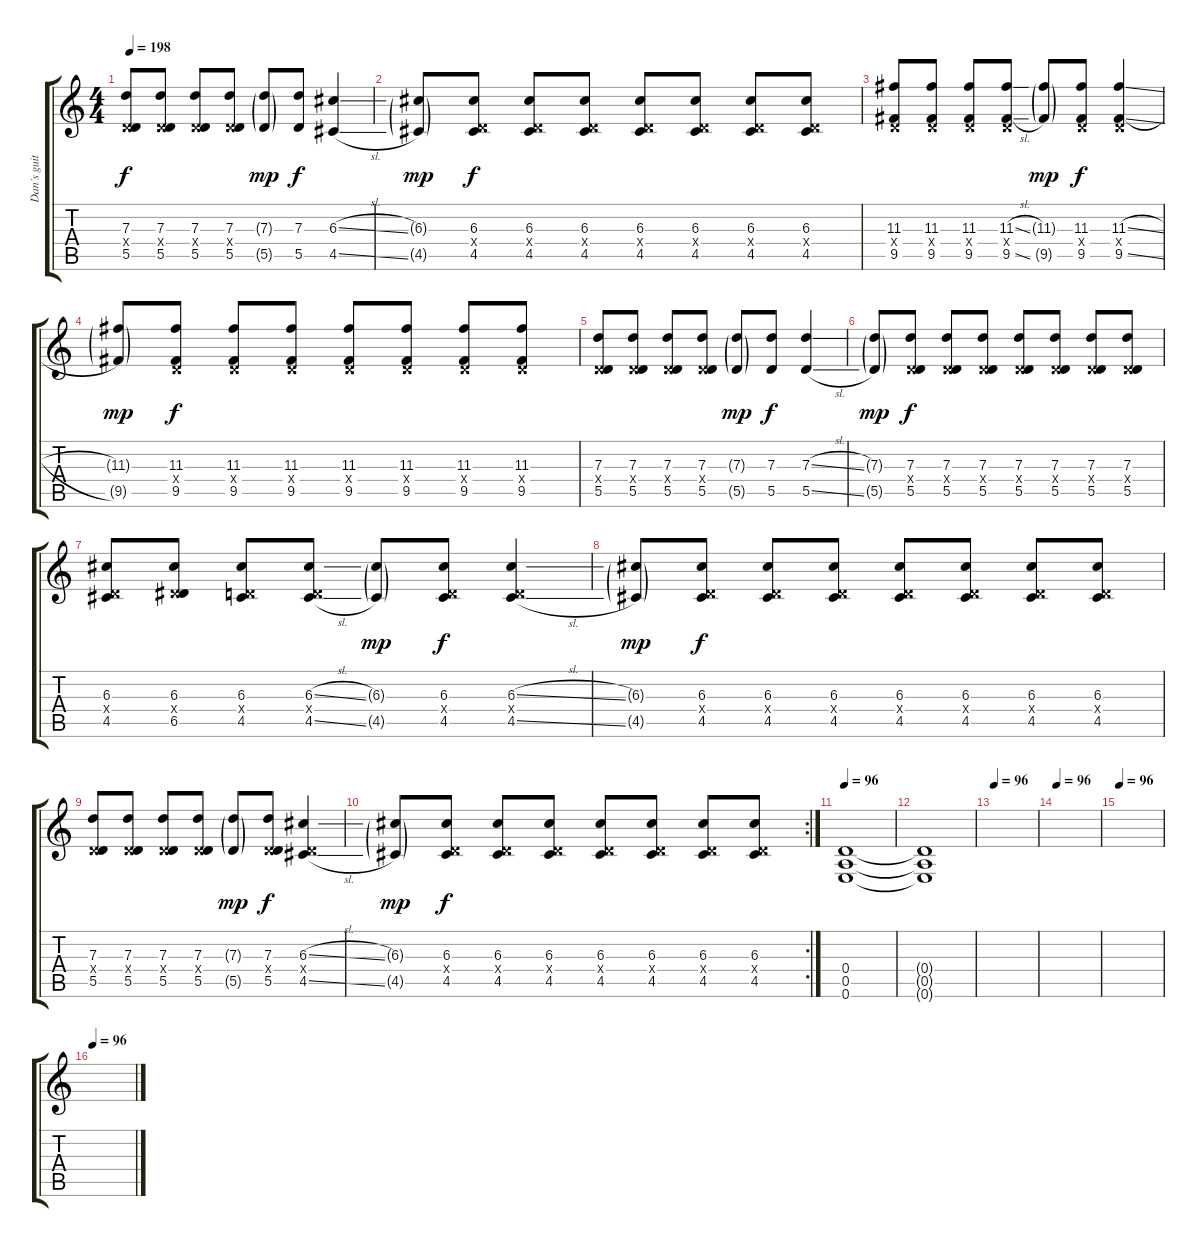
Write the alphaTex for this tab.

\track ("Dan´s guitar" "Dan´s guit") {instrument distortionguitar}
\staff {score tabs}
\tuning (E4 B3 G3 D3 A2 E2) {hide}
\ts (4 4)
\tempo 198
\clef g2
\ks c
(7.3 0.4{x} 5.5).8{dy f} (7.3 0.4{x} 5.5).8 (7.3 0.4{x} 5.5).8 (7.3 0.4{x} 5.5).8 (7.3{g} 5.5{g}).8{dy mp} (7.3 5.5).8{dy f} (6.3{sl} 4.5{sl}).4 |
(6.3{g} 4.5{g}).8{dy mp} (6.3 0.4{x} 4.5).8{dy f} (6.3 0.4{x} 4.5).8 (6.3 0.4{x} 4.5).8 (6.3 0.4{x} 4.5).8 (6.3 0.4{x} 4.5).8 (6.3 0.4{x} 4.5).8 (6.3 0.4{x} 4.5).8 |
(11.3 0.4{x} 9.5).8 (11.3 0.4{x} 9.5).8 (11.3 0.4{x} 9.5).8 (11.3{sl} 0.4{x} 9.5{sl}).8 (11.3{g} 9.5{g}).8{dy mp} (11.3 0.4{x} 9.5).8{dy f} (11.3{sl} 0.4{x} 9.5{sl}).4 |
(11.3{g} 9.5{g}).8{dy mp} (11.3 0.4{x} 9.5).8{dy f} (11.3 0.4{x} 9.5).8 (11.3 0.4{x} 9.5).8 (11.3 0.4{x} 9.5).8 (11.3 0.4{x} 9.5).8 (11.3 0.4{x} 9.5).8 (11.3 0.4{x} 9.5).8 |
(7.3 0.4{x} 5.5).8 (7.3 0.4{x} 5.5).8 (7.3 0.4{x} 5.5).8 (7.3 0.4{x} 5.5).8 (7.3{g} 5.5{g}).8{dy mp} (7.3 5.5).8{dy f} (7.3{sl} 5.5{sl}).4 |
(7.3{g} 5.5{g}).8{dy mp} (7.3 0.4{x} 5.5).8{dy f} (7.3 0.4{x} 5.5).8 (7.3 0.4{x} 5.5).8 (7.3 0.4{x} 5.5).8 (7.3 0.4{x} 5.5).8 (7.3 0.4{x} 5.5).8 (7.3 0.4{x} 5.5).8 |
(6.3 0.4{x} 4.5).8 (6.3 0.4{x} 6.5).8 (6.3 0.4{x} 4.5).8 (6.3{sl} 0.4{x} 4.5{sl}).8 (6.3{g} 4.5{g}).8{dy mp} (6.3 0.4{x} 4.5).8{dy f} (6.3{sl} 0.4{x} 4.5{sl}).4 |
(6.3{g} 4.5{g}).8{dy mp} (6.3 0.4{x} 4.5).8{dy f} (6.3 0.4{x} 4.5).8 (6.3 0.4{x} 4.5).8 (6.3 0.4{x} 4.5).8 (6.3 0.4{x} 4.5).8 (6.3 0.4{x} 4.5).8 (6.3 0.4{x} 4.5).8 |
(7.3 0.4{x} 5.5).8 (7.3 0.4{x} 5.5).8 (7.3 0.4{x} 5.5).8 (7.3 0.4{x} 5.5).8 (7.3{g} 5.5{g}).8{dy mp} (7.3 0.4{x} 5.5).8{dy f} (6.3{sl} 0.4{x} 4.5{sl}).4 |
\rc 2
(6.3{g} 4.5{g}).8{dy mp} (6.3 0.4{x} 4.5).8{dy f} (6.3 0.4{x} 4.5).8 (6.3 0.4{x} 4.5).8 (6.3 0.4{x} 4.5).8 (6.3 0.4{x} 4.5).8 (6.3 0.4{x} 4.5).8 (6.3 0.4{x} 4.5).8 |
\tempo 96
(0.4 0.5 0.6).1 |
(0.4{t} 0.5{t} 0.6{t}).1 |
\tempo 96
|
\tempo 96
|
\tempo 96
|
\tempo 96
